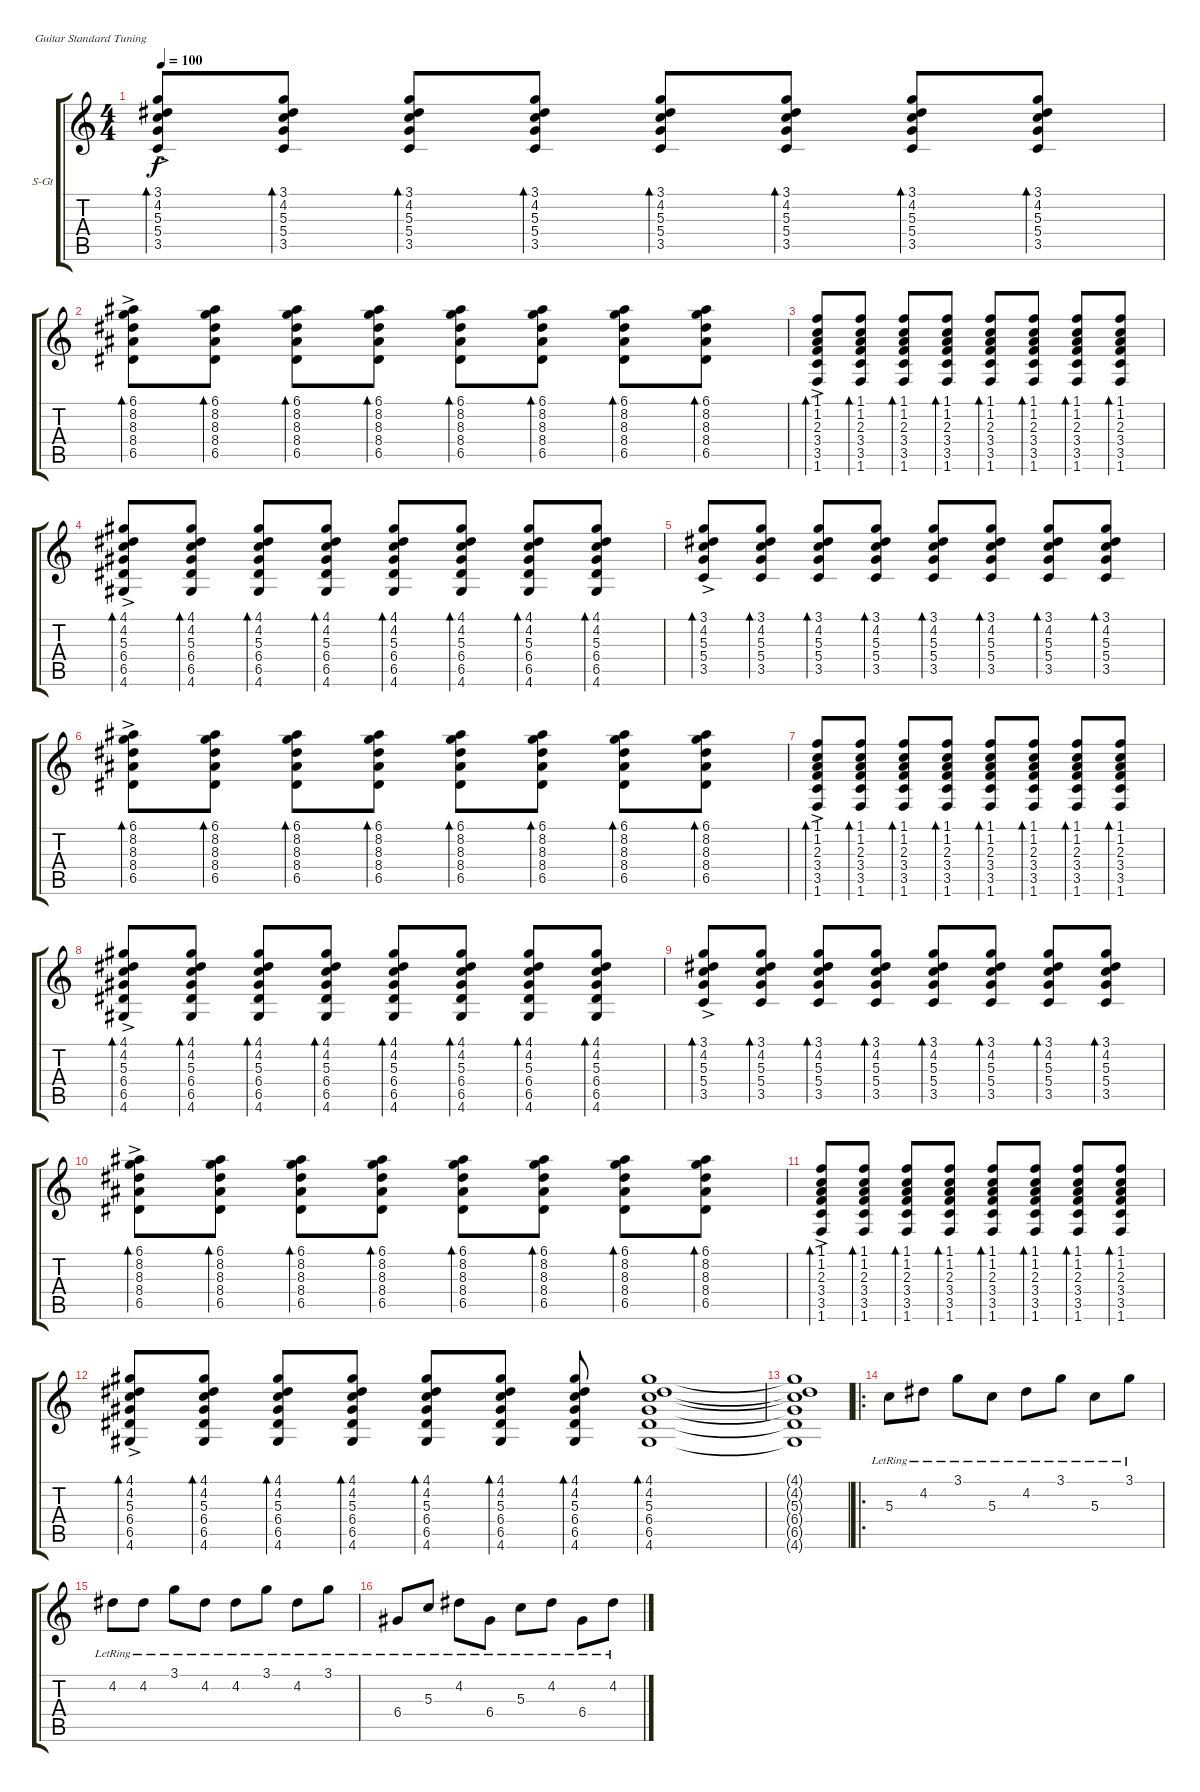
\defaultSystemsLayout 4
\bracketExtendMode groupsimilarinstruments
\firstSystemTrackNameOrientation horizontal
\otherSystemsTrackNameOrientation horizontal
\track ("Steel Guitar" "S-Gt") {instrument acousticguitarsteel}
\staff {score tabs}
\tuning (E4 B3 G3 D3 A2 E2)
\ts (4 4)
\tempo 100
\clef g2
\scale
0.333333
\ks c
(3.1{ac} 4.2{ac} 5.3{ac} 5.4{ac} 3.5{ac}).8{bd 30 dy f} (3.1 4.2 5.3 5.4 3.5).8{bd 30} (3.1 4.2 5.3 5.4 3.5).8{bd 30} (3.1 4.2 5.3 5.4 3.5).8{bd 30} (3.1 4.2 5.3 5.4 3.5).8{bd 30} (3.1 4.2 5.3 5.4 3.5).8{bd 30} (3.1 4.2 5.3 5.4 3.5).8{bd 30} (3.1 4.2 5.3 5.4 3.5).8{bd 30} |
\scale
0.333333 (6.1{ac} 8.2{ac} 8.3{ac} 8.4{ac} 6.5{ac}).8{bd 30} (6.1 8.2 8.3 8.4 6.5).8{bd 30} (6.1 8.2 8.3 8.4 6.5).8{bd 30} (6.1 8.2 8.3 8.4 6.5).8{bd 30} (6.1 8.2 8.3 8.4 6.5).8{bd 30} (6.1 8.2 8.3 8.4 6.5).8{bd 30} (6.1 8.2 8.3 8.4 6.5).8{bd 30} (6.1 8.2 8.3 8.4 6.5).8{bd 30} |
\scale
0.333333 (1.6{ac} 3.5{ac} 3.4{ac} 2.3{ac} 1.2{ac} 1.1{ac}).8{bd 30} (1.6 3.5 3.4 2.3 1.2 1.1).8{bd 30} (1.6 3.5 3.4 2.3 1.2 1.1).8{bd 30} (1.6 3.5 3.4 2.3 1.2 1.1).8{bd 30} (1.6 3.5 3.4 2.3 1.2 1.1).8{bd 30} (1.6 3.5 3.4 2.3 1.2 1.1).8{bd 30} (1.6 3.5 3.4 2.3 1.2 1.1).8{bd 30} (1.6 3.5 3.4 2.3 1.2 1.1).8{bd 30} |
\scale
0.333333 (4.1{ac} 4.2{ac} 5.3{ac} 6.4{ac} 6.5{ac} 4.6{ac}).8{bd 30} (4.1 4.2 5.3 6.4 6.5 4.6).8{bd 30} (4.1 4.2 5.3 6.4 6.5 4.6).8{bd 30} (4.1 4.2 5.3 6.4 6.5 4.6).8{bd 30} (4.1 4.2 5.3 6.4 6.5 4.6).8{bd 30} (4.1 4.2 5.3 6.4 6.5 4.6).8{bd 30} (4.1 4.2 5.3 6.4 6.5 4.6).8{bd 30} (4.1 4.2 5.3 6.4 6.5 4.6).8{bd 30} |
\scale
0.333333 (3.1{ac} 4.2{ac} 5.3{ac} 5.4{ac} 3.5{ac}).8{bd 30} (3.1 4.2 5.3 5.4 3.5).8{bd 30} (3.1 4.2 5.3 5.4 3.5).8{bd 30} (3.1 4.2 5.3 5.4 3.5).8{bd 30} (3.1 4.2 5.3 5.4 3.5).8{bd 30} (3.1 4.2 5.3 5.4 3.5).8{bd 30} (3.1 4.2 5.3 5.4 3.5).8{bd 30} (3.1 4.2 5.3 5.4 3.5).8{bd 30} |
\scale
0.333333 (6.1{ac} 8.2{ac} 8.3{ac} 8.4{ac} 6.5{ac}).8{bd 30} (6.1 8.2 8.3 8.4 6.5).8{bd 30} (6.1 8.2 8.3 8.4 6.5).8{bd 30} (6.1 8.2 8.3 8.4 6.5).8{bd 30} (6.1 8.2 8.3 8.4 6.5).8{bd 30} (6.1 8.2 8.3 8.4 6.5).8{bd 30} (6.1 8.2 8.3 8.4 6.5).8{bd 30} (6.1 8.2 8.3 8.4 6.5).8{bd 30} |
\scale
0.333333 (1.6{ac} 3.5{ac} 3.4{ac} 2.3{ac} 1.2{ac} 1.1{ac}).8{bd 30} (1.6 3.5 3.4 2.3 1.2 1.1).8{bd 30} (1.6 3.5 3.4 2.3 1.2 1.1).8{bd 30} (1.6 3.5 3.4 2.3 1.2 1.1).8{bd 30} (1.6 3.5 3.4 2.3 1.2 1.1).8{bd 30} (1.6 3.5 3.4 2.3 1.2 1.1).8{bd 30} (1.6 3.5 3.4 2.3 1.2 1.1).8{bd 30} (1.6 3.5 3.4 2.3 1.2 1.1).8{bd 30} |
\scale
0.333333 (4.1{ac} 4.2{ac} 5.3{ac} 6.4{ac} 6.5{ac} 4.6{ac}).8{bd 30} (4.1 4.2 5.3 6.4 6.5 4.6).8{bd 30} (4.1 4.2 5.3 6.4 6.5 4.6).8{bd 30} (4.1 4.2 5.3 6.4 6.5 4.6).8{bd 30} (4.1 4.2 5.3 6.4 6.5 4.6).8{bd 30} (4.1 4.2 5.3 6.4 6.5 4.6).8{bd 30} (4.1 4.2 5.3 6.4 6.5 4.6).8{bd 30} (4.1 4.2 5.3 6.4 6.5 4.6).8{bd 30} |
\scale
0.333333 (3.1{ac} 4.2{ac} 5.3{ac} 5.4{ac} 3.5{ac}).8{bd 30} (3.1 4.2 5.3 5.4 3.5).8{bd 30} (3.1 4.2 5.3 5.4 3.5).8{bd 30} (3.1 4.2 5.3 5.4 3.5).8{bd 30} (3.1 4.2 5.3 5.4 3.5).8{bd 30} (3.1 4.2 5.3 5.4 3.5).8{bd 30} (3.1 4.2 5.3 5.4 3.5).8{bd 30} (3.1 4.2 5.3 5.4 3.5).8{bd 30} |
\scale
0.333333 (6.1{ac} 8.2{ac} 8.3{ac} 8.4{ac} 6.5{ac}).8{bd 30} (6.1 8.2 8.3 8.4 6.5).8{bd 30} (6.1 8.2 8.3 8.4 6.5).8{bd 30} (6.1 8.2 8.3 8.4 6.5).8{bd 30} (6.1 8.2 8.3 8.4 6.5).8{bd 30} (6.1 8.2 8.3 8.4 6.5).8{bd 30} (6.1 8.2 8.3 8.4 6.5).8{bd 30} (6.1 8.2 8.3 8.4 6.5).8{bd 30} |
\scale
0.333333 (1.6{ac} 3.5{ac} 3.4{ac} 2.3{ac} 1.2{ac} 1.1{ac}).8{bd 30} (1.6 3.5 3.4 2.3 1.2 1.1).8{bd 30} (1.6 3.5 3.4 2.3 1.2 1.1).8{bd 30} (1.6 3.5 3.4 2.3 1.2 1.1).8{bd 30} (1.6 3.5 3.4 2.3 1.2 1.1).8{bd 30} (1.6 3.5 3.4 2.3 1.2 1.1).8{bd 30} (1.6 3.5 3.4 2.3 1.2 1.1).8{bd 30} (1.6 3.5 3.4 2.3 1.2 1.1).8{bd 30} |
\scale
0.313131 (4.1{ac} 4.2{ac} 5.3{ac} 6.4{ac} 6.5{ac} 4.6{ac}).8{bd 30} (4.1 4.2 5.3 6.4 6.5 4.6).8{bd 30} (4.1 4.2 5.3 6.4 6.5 4.6).8{bd 30} (4.1 4.2 5.3 6.4 6.5 4.6).8{bd 30} (4.1 4.2 5.3 6.4 6.5 4.6).8{bd 30} (4.1 4.2 5.3 6.4 6.5 4.6).8{bd 30} (4.1 4.2 5.3 6.4 6.5 4.6).8{bd 30} (4.1 4.2 5.3 6.4 6.5 4.6).1{bd 479} |
(4.1{t} 4.2{t} 5.3{t} 6.4{t} 6.5{t} 4.6{t}).1 |
\ro
\scale
0.373737 5.3{lr}.8 4.2{lr}.8 3.1{lr}.8 5.3{lr}.8 4.2{lr}.8 3.1{lr}.8 5.3{lr}.8 3.1{lr}.8 |
\scale
0.313131 4.2{lr}.8 4.2{lr}.8 3.1{lr}.8 4.2{lr}.8 4.2{lr}.8 3.1{lr}.8 4.2{lr}.8 3.1{lr}.8 |
\scale
0.333333 6.4{lr}.8 5.3{lr}.8 4.2{lr}.8 6.4{lr}.8 5.3{lr}.8 4.2{lr}.8 6.4{lr}.8 4.2{lr}.8
